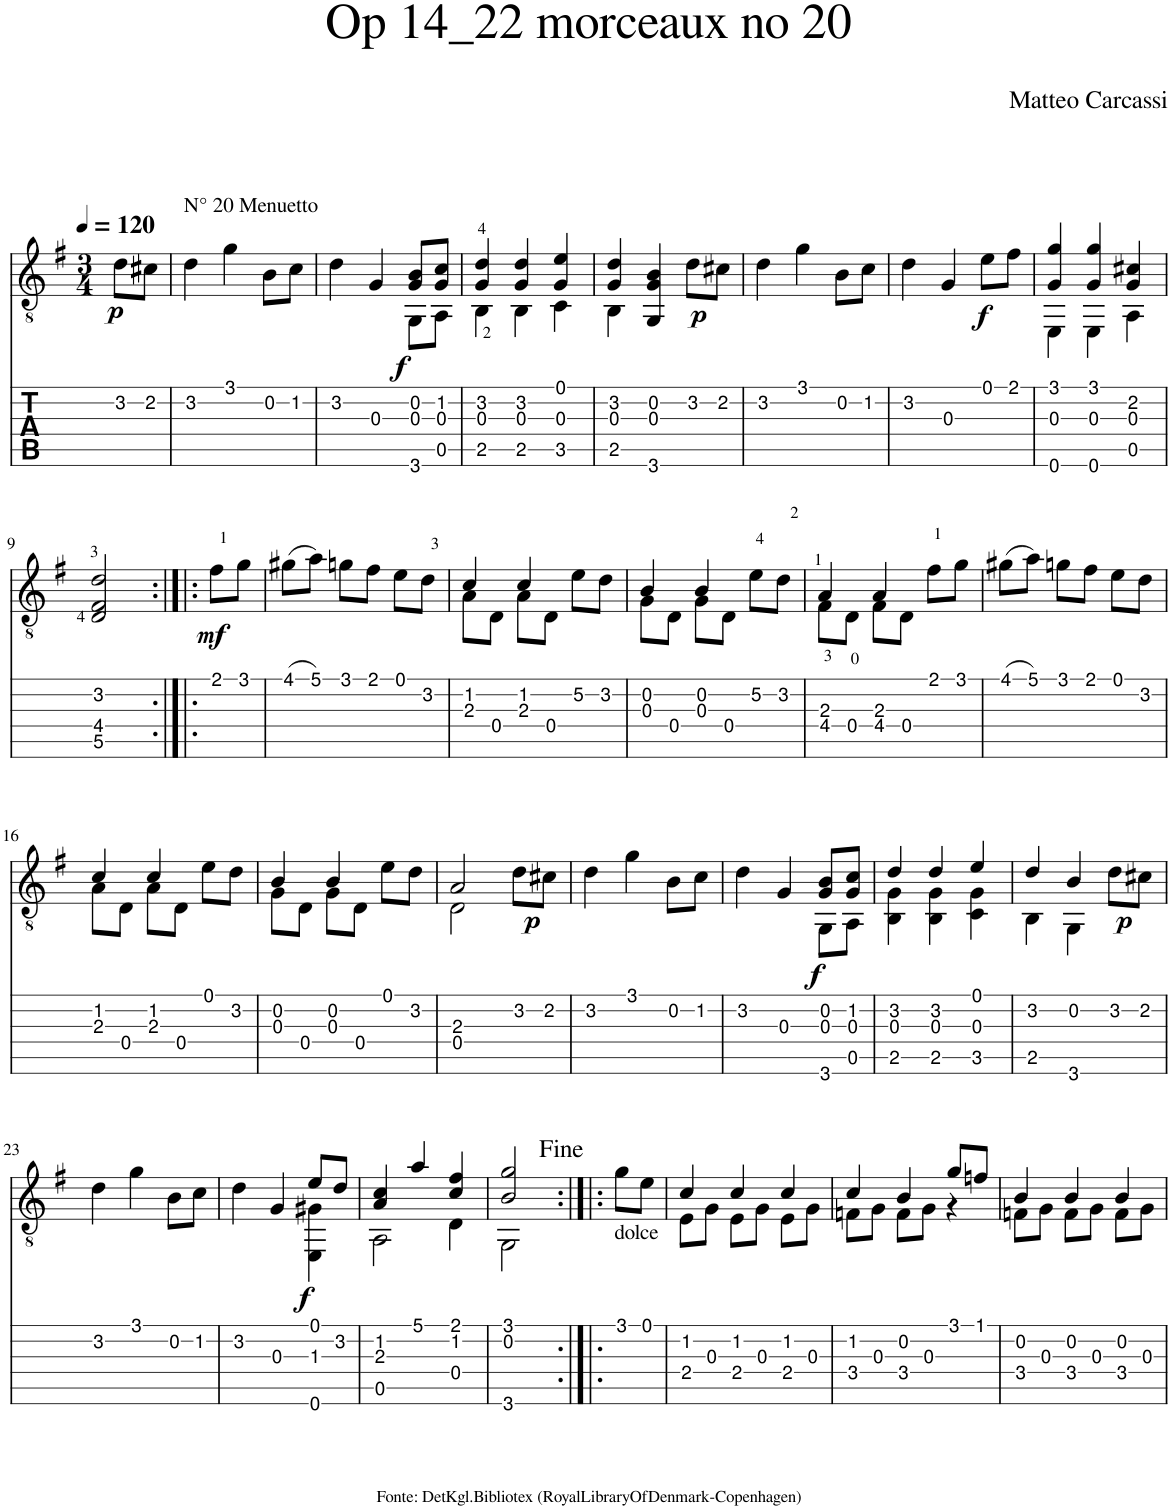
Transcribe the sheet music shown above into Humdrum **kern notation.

**kern	**kern	**dynam
*part1	*part1	*part1
*staff2	*staff1	*staff1/2
*I"Guitar	*	*
*I'Guit.	*	*
*stria6	*	*
*	*clefGv2	*
*k[f#]	*k[f#]	*
*M3/4	*M3/4	*
*MM120	*MM120	*
=1	=1	=1
!	!	!LO:DY:b
8dL	8d\L	p
8c#J	8c#X\J	.
=2	=2	=2
!	!LO:TX:a:t=N° 20 Menuetto	!
4d	4d\	.
4g	4g\	.
8BL	8B\L	.
8cJ	8c\J	.
=3	=3	=3
*^	*^	*
4d	2ryy	4d\	2ryy	.
4G	.	4G/	.	.
!	!	!	!	!LO:DY:b
8G\ 8B\L	8GGL	8G/ 8B/L	8GG\L	f
8G\ 8c\J	8AAJ	8G/ 8c/J	8AA\J	.
=4	=4	=4	=4	=4
4G 4d	4BB	4G/ 4d/	4BB\	.
4G 4d	4BB	4G/ 4d/	4BB\	.
4G 4e	4C	4G/ 4e/	4C\	.
=5	=5	=5	=5	=5
4G 4d	4BB	4G/ 4d/	4BB\	.
4GG 4G 4B	2ryy	4GG/ 4G/ 4B/	2ryy	.
!	!	!	!	!LO:DY:b
8dL	.	8d\L	.	p
8c#J	.	8c#X\J	.	.
*v	*v	*	*	*
*	*v	*v	*
=6	=6	=6
4d	4d\	.
4g	4g\	.
8BL	8B\L	.
8cJ	8c\J	.
=7	=7	=7
4d	4d\	.
4G	4G/	.
!	!	!LO:DY:b
8eL	8e\L	f
8f#J	8f#\J	.
=8	=8	=8
*^	*^	*
4G 4g	4EE	4G/ 4g/	4EE\	.
4G 4g	4EE	4G/ 4g/	4EE\	.
4G 4c#	4AA	4G/ 4c#X/	4AA\	.
*v	*v	*	*	*
*	*v	*v	*
!!LO:LB:g=z
=9	=9	=9
2D 2F# 2d	2D/ 2F#/ 2d/	.
=10:|!|:	=10:|!|:	=10:|!|:
!	!	!LO:DY:b
8f#L	8f#\L	mf
8gJ	8g\J	.
=11	=11	=11
8g#L	(8g#X\L	.
8aJ	8a\J)	.
8gL	8gn\L	.
8f#J	8f#\J	.
8eL	8e\L	.
8dJ	8d\J	.
=12	=12	=12
*^	*^	*
4c	8AL	4c/	8A\L	.
.	8DJ	.	8D\J	.
4c	8AL	4c/	8A\L	.
.	8DJ	.	8D\J	.
8eL	4ryy	8e\L	4ryy	.
8dJ	.	8d\J	.	.
=13	=13	=13	=13	=13
4B	8GL	4B/	8G\L	.
.	8DJ	.	8D\J	.
4B	8GL	4B/	8G\L	.
.	8DJ	.	8D\J	.
8eL	4ryy	8e\L	4ryy	.
8dJ	.	8d\J	.	.
=14	=14	=14	=14	=14
4A	8F#L	4A/	8F#<\L	.
.	8DJ	.	8D<\J	.
4A	8F#L	4A/	8F#\L	.
.	8DJ	.	8D\J	.
8f#L	4ryy	8f#\L	4ryy	.
8gJ	.	8g\J	.	.
*v	*v	*	*	*
*	*v	*v	*
=15	=15	=15
8g#L	(8g#X\L	.
8aJ	8a\J)	.
8gL	8gn\L	.
8f#J	8f#\J	.
8eL	8e\L	.
8dJ	8d\J	.
!!LO:LB:g=z
=16	=16	=16
*^	*^	*
4c	8AL	4c/	8A\L	.
.	8DJ	.	8D\J	.
4c	8AL	4c/	8A\L	.
.	8DJ	.	8D\J	.
8eL	4ryy	8e\L	4ryy	.
8dJ	.	8d\J	.	.
=17	=17	=17	=17	=17
4B	8GL	4B/	8G\L	.
.	8DJ	.	8D\J	.
4B	8GL	4B/	8G\L	.
.	8DJ	.	8D\J	.
8eL	4ryy	8e\L	4ryy	.
8dJ	.	8d\J	.	.
=18	=18	=18	=18	=18
2A	2D	2A/	2D\	.
!	!	!	!	!LO:DY:b
8dL	4ryy	8d\L	4ryy	p
8c#J	.	8c#X\J	.	.
*v	*v	*	*	*
*	*v	*v	*
=19	=19	=19
4d	4d\	.
4g	4g\	.
8BL	8B\L	.
8cJ	8c\J	.
=20	=20	=20
*^	*^	*
4d	2ryy	4d\	2ryy	.
4G	.	4G/	.	.
!	!	!	!	!LO:DY:b
8G\ 8B\L	8GGL	8G/ 8B/L	8GG\L	f
8G\ 8c\J	8AAJ	8G/ 8c/J	8AA\J	.
=21	=21	=21	=21	=21
4d	4BB 4G	4d/	4BB\ 4G\	.
4d	4BB 4G	4d/	4BB\ 4G\	.
4e	4C 4G	4e/	4C\ 4G\	.
=22	=22	=22	=22	=22
4d	4BB	4d/	4BB\	.
4B	4GG	4B/	4GG\	.
!	!	!	!	!LO:DY:b
8dL	4ryy	8d\L	4ryy	p
8c#J	.	8c#X\J	.	.
*v	*v	*	*	*
*	*v	*v	*
!!LO:LB:g=z
=23	=23	=23
4d	4d\	.
4g	4g\	.
8BL	8B\L	.
8cJ	8c\J	.
=24	=24	=24
*^	*^	*
4d	2ryy	4d\	2ryy	.
4G	.	4G/	.	.
!	!	!	!	!LO:DY:b
8eL	4EE 4G#	8e/L	4EE\ 4G#X\	f
8dJ	.	8d/J	.	.
=25	=25	=25	=25	=25
4A 4c	2AA	4A/ 4c/	2AA\	.
4a	.	4a/	.	.
4c 4f#	4D	4c/ 4f#/	4D\	.
=26	=26	=26	=26	=26
2B 2g	2GG	2B/ 2g/	2GG\	.
=27:|!|:	=27:|!|:	=27:|!|:	=27:|!|:	=27:|!|:
!	!	!LO:TX:b:t=dolce	!	!
*v	*v	*	*	*
*	*v	*v	*
8gL	8g\L	.
8eJ	8e\J	.
=28	=28	=28
*^	*^	*
4c	8EL	4c/	8E\L	.
.	8GJ	.	8G\J	.
4c	8EL	4c/	8E\L	.
.	8GJ	.	8G\J	.
4c	8EL	4c/	8E\L	.
.	8GJ	.	8G\J	.
=29	=29	=29	=29	=29
4c	8FL	4c/	8Fn\L	.
.	8GJ	.	8G\J	.
4B	8FL	4B/	8F\L	.
.	8GJ	.	8G\J	.
8gL	4r	8g/L	4r	.
8fJ	.	8fn/J	.	.
=30	=30	=30	=30	=30
4B	8FL	4B/	8Fn\L	.
.	8GJ	.	8G\J	.
4B	8FL	4B/	8F\L	.
.	8GJ	.	8G\J	.
4B	8FL	4B/	8F\L	.
.	8GJ	.	8G\J	.
*v	*v	*	*	*
*	*v	*v	*
=	=	=
*-	*-	*-
